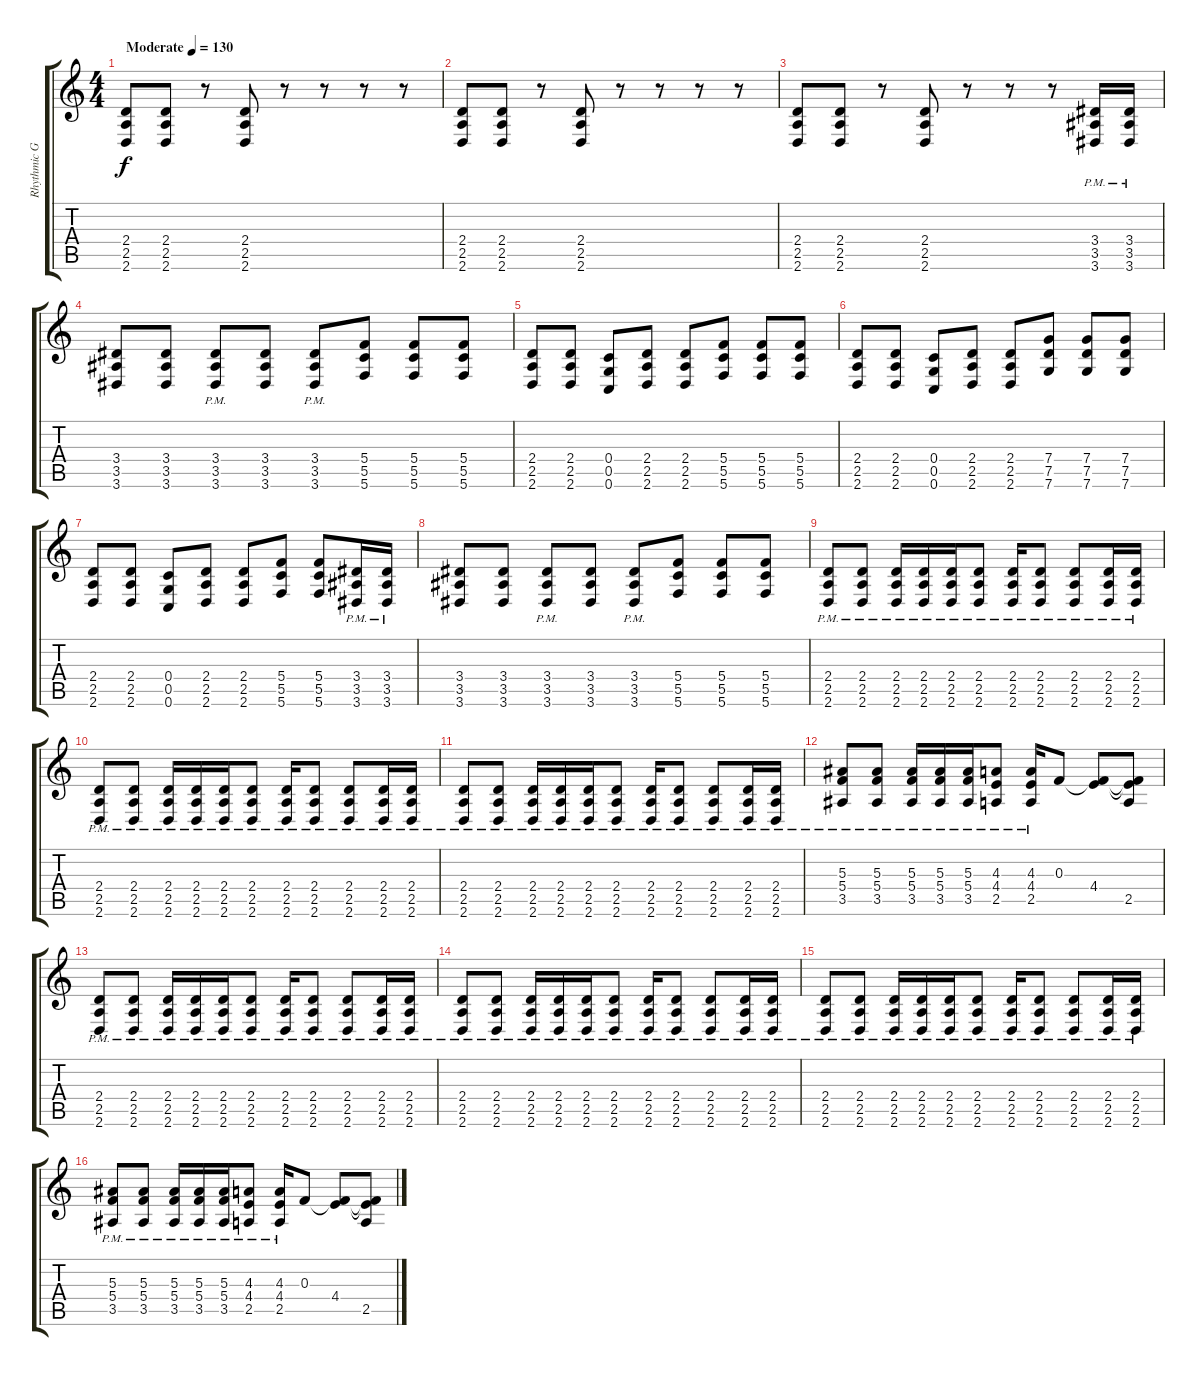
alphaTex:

\track ("Rhythmic Guitar" "Rhythmic G") {instrument distortionguitar}
\staff {score tabs}
\tuning (D4 A3 F3 C3 G2 C2) {hide}
\ts (4 4)
\tempo (130 "Moderate")
\clef g2
\ks c
(2.4 2.5 2.6).8{dy f instrument distortionguitar} (2.4 2.5 2.6).8 r.8 (2.4 2.5 2.6).8 r.8 r.8 r.8 r.8 |
(2.4 2.5 2.6).8 (2.4 2.5 2.6).8 r.8 (2.4 2.5 2.6).8 r.8 r.8 r.8 r.8 |
(2.4 2.5 2.6).8 (2.4 2.5 2.6).8 r.8 (2.4 2.5 2.6).8 r.8 r.8 r.8 (3.4{pm} 3.5{pm} 3.6{pm}).16 (3.4{pm} 3.5{pm} 3.6{pm}).16 |
(3.4 3.5 3.6).8 (3.4 3.5 3.6).8 (3.4{pm} 3.5{pm} 3.6{pm}).8 (3.4 3.5 3.6).8 (3.4{pm} 3.5{pm} 3.6{pm}).8 (5.4 5.5 5.6).8 (5.4 5.5 5.6).8 (5.4 5.5 5.6).8 |
(2.4 2.5 2.6).8 (2.4 2.5 2.6).8 (0.4 0.5 0.6).8 (2.4 2.5 2.6).8 (2.4 2.5 2.6).8 (5.4 5.5 5.6).8 (5.4 5.5 5.6).8 (5.4 5.5 5.6).8 |
(2.4 2.5 2.6).8 (2.4 2.5 2.6).8 (0.4 0.5 0.6).8 (2.4 2.5 2.6).8 (2.4 2.5 2.6).8 (7.4 7.5 7.6).8 (7.4 7.5 7.6).8 (7.4 7.5 7.6).8 |
(2.4 2.5 2.6).8 (2.4 2.5 2.6).8 (0.4 0.5 0.6).8 (2.4 2.5 2.6).8 (2.4 2.5 2.6).8 (5.4 5.5 5.6).8 (5.4 5.5 5.6).8 (3.4{pm} 3.5{pm} 3.6{pm}).16 (3.4{pm} 3.5{pm} 3.6{pm}).16 |
(3.4 3.5 3.6).8 (3.4 3.5 3.6).8 (3.4{pm} 3.5{pm} 3.6{pm}).8 (3.4 3.5 3.6).8 (3.4{pm} 3.5{pm} 3.6{pm}).8 (5.4 5.5 5.6).8 (5.4 5.5 5.6).8 (5.4 5.5 5.6).8 |
(2.4{pm} 2.5{pm} 2.6{pm}).8 (2.4{pm} 2.5{pm} 2.6{pm}).8 (2.4{pm} 2.5{pm} 2.6{pm}).16 (2.4{pm} 2.5{pm} 2.6{pm}).16 (2.4{pm} 2.5{pm} 2.6{pm}).16 (2.4{pm} 2.5{pm} 2.6{pm}).8 (2.4{pm} 2.5{pm} 2.6{pm}).16 (2.4{pm} 2.5{pm} 2.6{pm}).8 (2.4{pm} 2.5{pm} 2.6{pm}).8 (2.4{pm} 2.5{pm} 2.6{pm}).16 (2.4{pm} 2.5{pm} 2.6{pm}).16 |
(2.4{pm} 2.5{pm} 2.6{pm}).8 (2.4{pm} 2.5{pm} 2.6{pm}).8 (2.4{pm} 2.5{pm} 2.6{pm}).16 (2.4{pm} 2.5{pm} 2.6{pm}).16 (2.4{pm} 2.5{pm} 2.6{pm}).16 (2.4{pm} 2.5{pm} 2.6{pm}).8 (2.4{pm} 2.5{pm} 2.6{pm}).16 (2.4{pm} 2.5{pm} 2.6{pm}).8 (2.4{pm} 2.5{pm} 2.6{pm}).8 (2.4{pm} 2.5{pm} 2.6{pm}).16 (2.4{pm} 2.5{pm} 2.6{pm}).16 |
(2.4{pm} 2.5{pm} 2.6{pm}).8 (2.4{pm} 2.5{pm} 2.6{pm}).8 (2.4{pm} 2.5{pm} 2.6{pm}).16 (2.4{pm} 2.5{pm} 2.6{pm}).16 (2.4{pm} 2.5{pm} 2.6{pm}).16 (2.4{pm} 2.5{pm} 2.6{pm}).8 (2.4{pm} 2.5{pm} 2.6{pm}).16 (2.4{pm} 2.5{pm} 2.6{pm}).8 (2.4{pm} 2.5{pm} 2.6{pm}).8 (2.4{pm} 2.5{pm} 2.6{pm}).16 (2.4{pm} 2.5{pm} 2.6{pm}).16 |
(5.3{pm} 5.4{pm} 3.5{pm}).8 (5.3{pm} 5.4{pm} 3.5{pm}).8 (5.3{pm} 5.4{pm} 3.5{pm}).16 (5.3{pm} 5.4{pm} 3.5{pm}).16 (5.3{pm} 5.4{pm} 3.5{pm}).16 (4.3{pm} 4.4{pm} 2.5{pm}).8 (4.3{pm} 4.4{pm} 2.5{pm}).16 0.3.8 (0.3{t} 4.4).8 (0.3{t} 4.4{t} 2.5).8 |
(2.4{pm} 2.5{pm} 2.6{pm}).8 (2.4{pm} 2.5{pm} 2.6{pm}).8 (2.4{pm} 2.5{pm} 2.6{pm}).16 (2.4{pm} 2.5{pm} 2.6{pm}).16 (2.4{pm} 2.5{pm} 2.6{pm}).16 (2.4{pm} 2.5{pm} 2.6{pm}).8 (2.4{pm} 2.5{pm} 2.6{pm}).16 (2.4{pm} 2.5{pm} 2.6{pm}).8 (2.4{pm} 2.5{pm} 2.6{pm}).8 (2.4{pm} 2.5{pm} 2.6{pm}).16 (2.4{pm} 2.5{pm} 2.6{pm}).16 |
(2.4{pm} 2.5{pm} 2.6{pm}).8 (2.4{pm} 2.5{pm} 2.6{pm}).8 (2.4{pm} 2.5{pm} 2.6{pm}).16 (2.4{pm} 2.5{pm} 2.6{pm}).16 (2.4{pm} 2.5{pm} 2.6{pm}).16 (2.4{pm} 2.5{pm} 2.6{pm}).8 (2.4{pm} 2.5{pm} 2.6{pm}).16 (2.4{pm} 2.5{pm} 2.6{pm}).8 (2.4{pm} 2.5{pm} 2.6{pm}).8 (2.4{pm} 2.5{pm} 2.6{pm}).16 (2.4{pm} 2.5{pm} 2.6{pm}).16 |
(2.4{pm} 2.5{pm} 2.6{pm}).8 (2.4{pm} 2.5{pm} 2.6{pm}).8 (2.4{pm} 2.5{pm} 2.6{pm}).16 (2.4{pm} 2.5{pm} 2.6{pm}).16 (2.4{pm} 2.5{pm} 2.6{pm}).16 (2.4{pm} 2.5{pm} 2.6{pm}).8 (2.4{pm} 2.5{pm} 2.6{pm}).16 (2.4{pm} 2.5{pm} 2.6{pm}).8 (2.4{pm} 2.5{pm} 2.6{pm}).8 (2.4{pm} 2.5{pm} 2.6{pm}).16 (2.4{pm} 2.5{pm} 2.6{pm}).16 |
(5.3{pm} 5.4{pm} 3.5{pm}).8 (5.3{pm} 5.4{pm} 3.5{pm}).8 (5.3{pm} 5.4{pm} 3.5{pm}).16 (5.3{pm} 5.4{pm} 3.5{pm}).16 (5.3{pm} 5.4{pm} 3.5{pm}).16 (4.3{pm} 4.4{pm} 2.5{pm}).8 (4.3{pm} 4.4{pm} 2.5{pm}).16 0.3.8 (0.3{t} 4.4).8 (0.3{t} 4.4{t} 2.5).8
